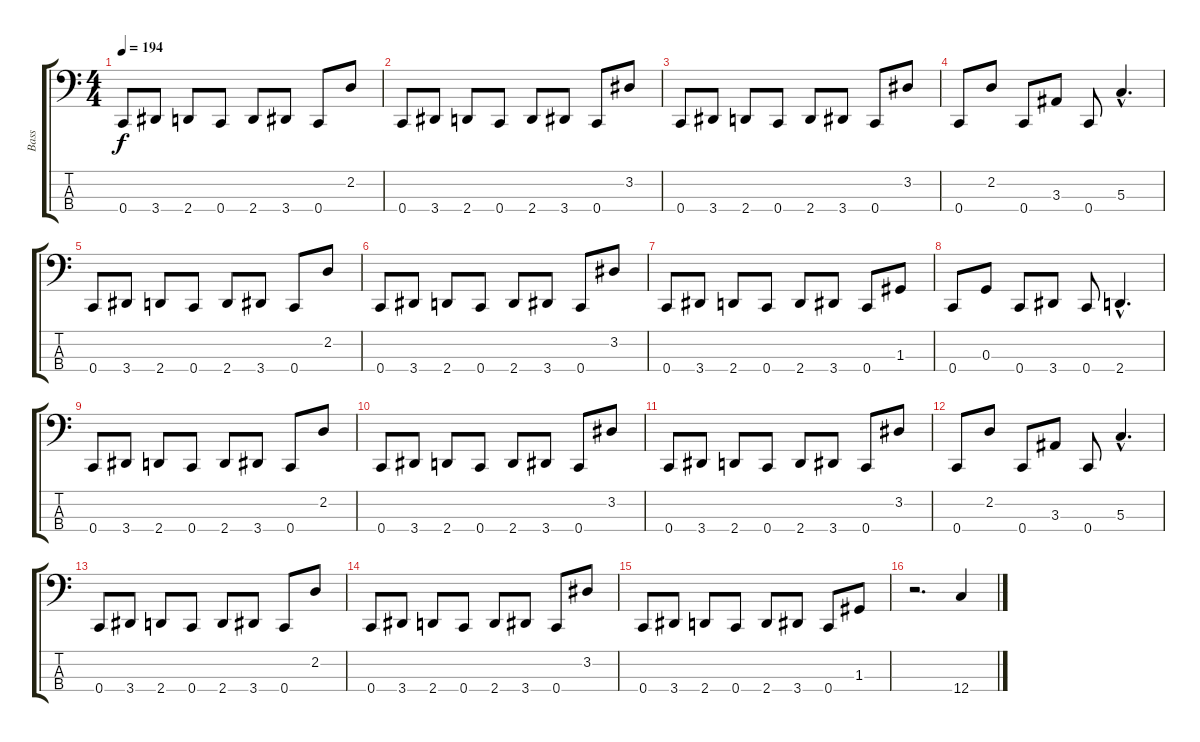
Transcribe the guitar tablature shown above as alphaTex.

\track ("Bass" "Bass") {instrument electricbasspick}
\staff {score tabs}
\tuning (F2 C2 G1 C1) {hide}
\ts (4 4)
\tempo 194
\clef f4
\ks c
0.4.8{dy f} 3.4.8 2.4.8 0.4.8 2.4.8 3.4.8 0.4.8 2.2.8 |
0.4.8 3.4.8 2.4.8 0.4.8 2.4.8 3.4.8 0.4.8 3.2.8 |
0.4.8 3.4.8 2.4.8 0.4.8 2.4.8 3.4.8 0.4.8 3.2.8 |
0.4.8 2.2.8 0.4.8 3.3.8 0.4.8 5.3{hac}.4{d} |
0.4.8 3.4.8 2.4.8 0.4.8 2.4.8 3.4.8 0.4.8 2.2.8 |
0.4.8 3.4.8 2.4.8 0.4.8 2.4.8 3.4.8 0.4.8 3.2.8 |
0.4.8 3.4.8 2.4.8 0.4.8 2.4.8 3.4.8 0.4.8 1.3.8 |
0.4.8 0.3.8 0.4.8 3.4.8 0.4.8 2.4{hac}.4{d} |
0.4.8 3.4.8 2.4.8 0.4.8 2.4.8 3.4.8 0.4.8 2.2.8 |
0.4.8 3.4.8 2.4.8 0.4.8 2.4.8 3.4.8 0.4.8 3.2.8 |
0.4.8 3.4.8 2.4.8 0.4.8 2.4.8 3.4.8 0.4.8 3.2.8 |
0.4.8 2.2.8 0.4.8 3.3.8 0.4.8 5.3{hac}.4{d} |
0.4.8 3.4.8 2.4.8 0.4.8 2.4.8 3.4.8 0.4.8 2.2.8 |
0.4.8 3.4.8 2.4.8 0.4.8 2.4.8 3.4.8 0.4.8 3.2.8 |
0.4.8 3.4.8 2.4.8 0.4.8 2.4.8 3.4.8 0.4.8 1.3.8 |
r.2{d} 12.4{ss}.4
